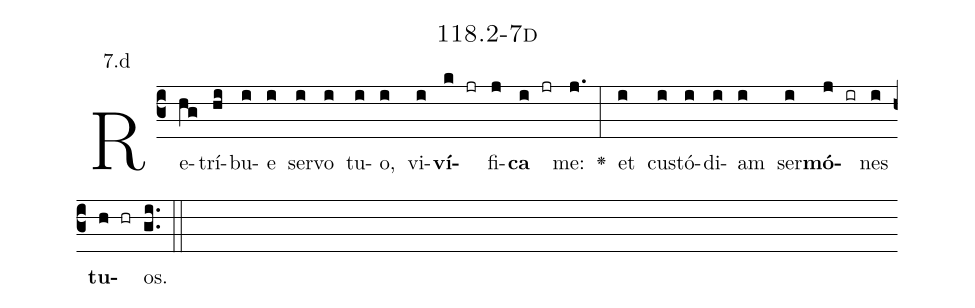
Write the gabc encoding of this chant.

name: 118.2-7d;
annotation: 7.d;
%%
(c3)Re(hg)trí(hi)bu(i)e(i) ser(i)vo(i) tu(i)o,(i) vi(i)<b>ví</b>(k jr)fi(j)<b>ca</b>(i jr) me:(j.) <v>\greheightstar</v>(:) et(i) cus(i)tó(i)di(i)am(i) ser(i)<b>mó</b>(j ir)nes(i) <b>tu</b>(h hr)os.(gi..) (::)


%E(i) u(i) o(j) u(i) a(h) e.(gi..) (::)
